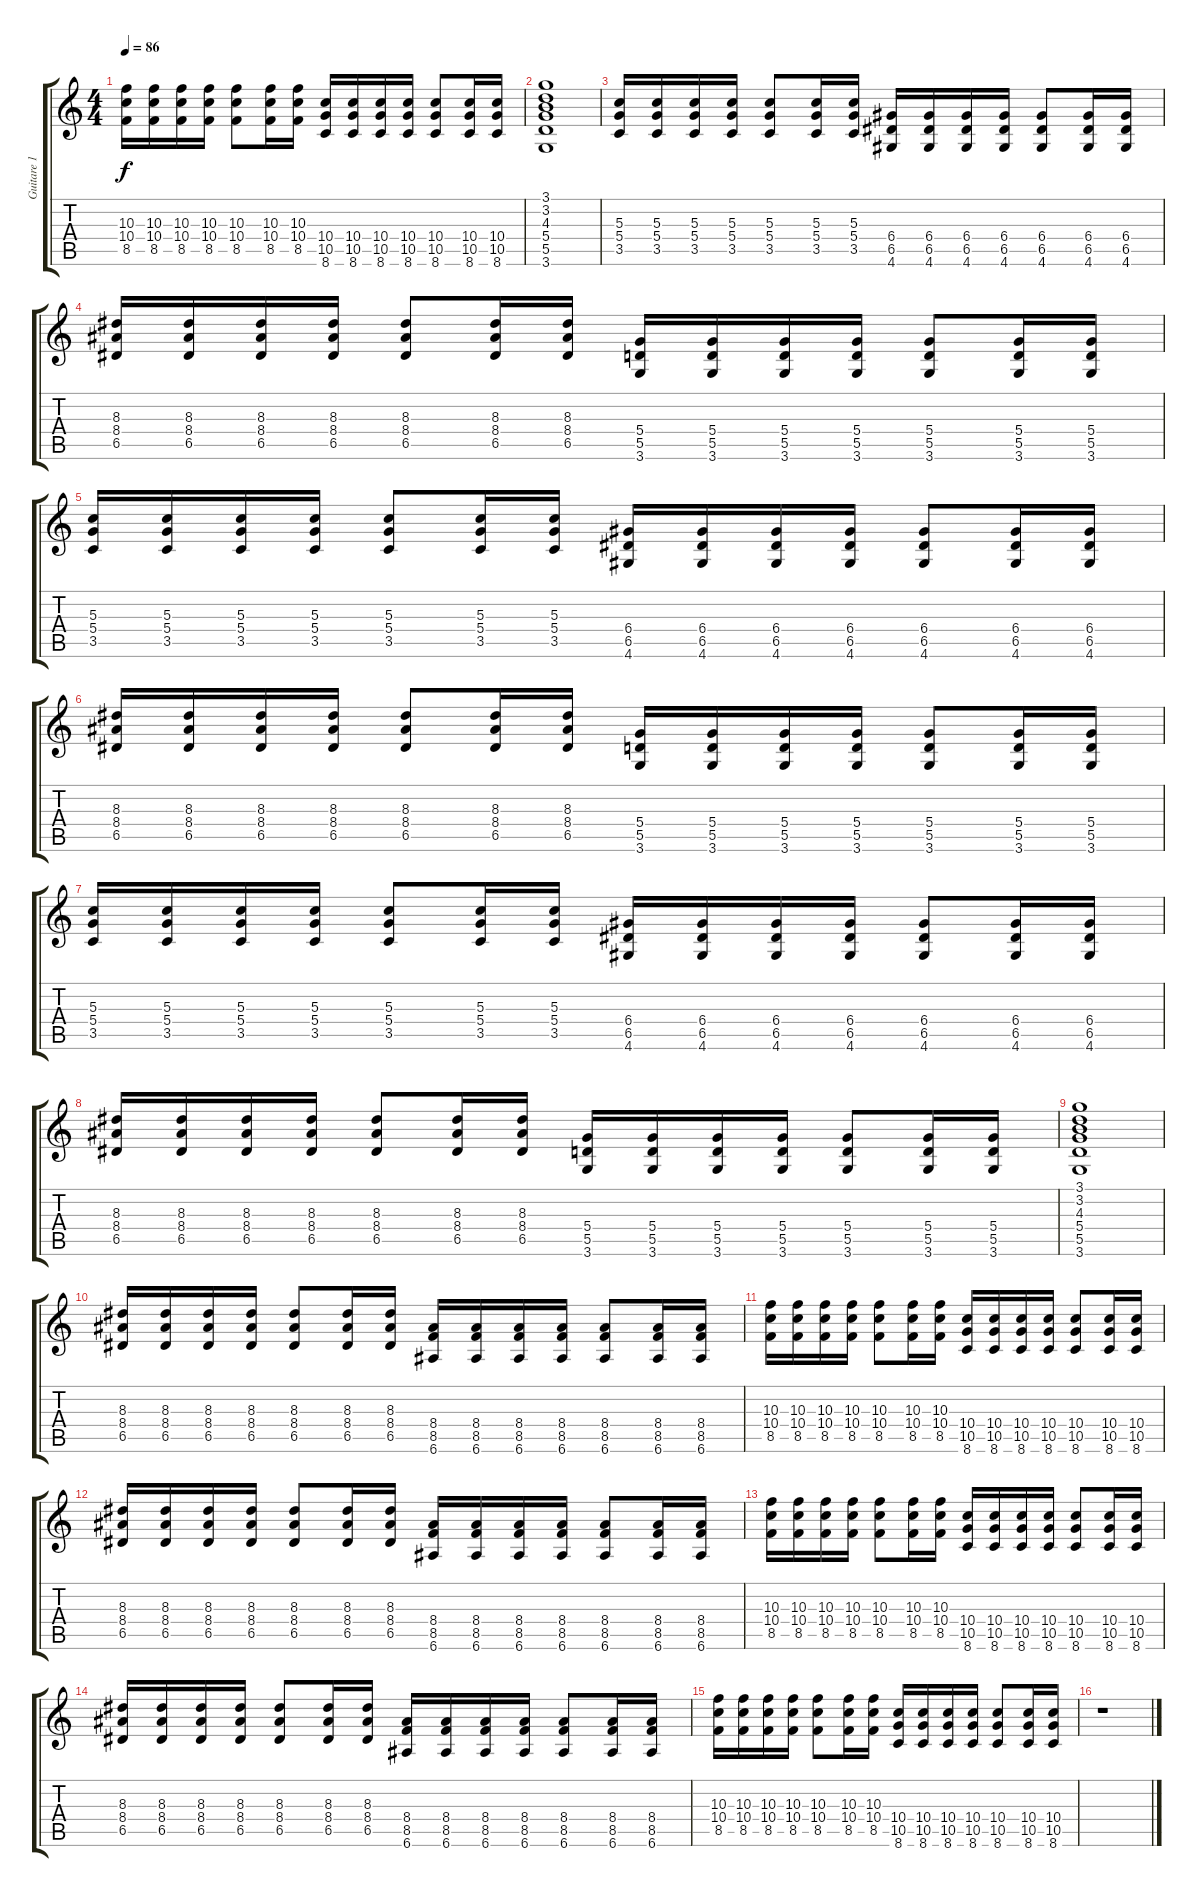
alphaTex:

\track ("Guitare 1" "Guitare 1") {instrument overdrivenguitar}
\staff {score tabs}
\tuning (E4 B3 G3 D3 A2 E2) {hide}
\ts (4 4)
\tempo 86
\clef g2
\ks c
(10.3 10.4 8.5).16{dy f} (10.3 10.4 8.5).16 (10.3 10.4 8.5).16 (10.3 10.4 8.5).16 (10.3 10.4 8.5).8 (10.3 10.4 8.5).16 (10.3 10.4 8.5).16 (10.4 10.5 8.6).16 (10.4 10.5 8.6).16 (10.4 10.5 8.6).16 (10.4 10.5 8.6).16 (10.4 10.5 8.6).8 (10.4 10.5 8.6).16 (10.4 10.5 8.6).16 |
(3.1 3.2 4.3 5.4 5.5 3.6).1 |
(5.3 5.4 3.5).16 (5.3 5.4 3.5).16 (5.3 5.4 3.5).16 (5.3 5.4 3.5).16 (5.3 5.4 3.5).8 (5.3 5.4 3.5).16 (5.3 5.4 3.5).16 (6.4 6.5 4.6).16 (6.4 6.5 4.6).16 (6.4 6.5 4.6).16 (6.4 6.5 4.6).16 (6.4 6.5 4.6).8 (6.4 6.5 4.6).16 (6.4 6.5 4.6).16 |
(8.3 8.4 6.5).16 (8.3 8.4 6.5).16 (8.3 8.4 6.5).16 (8.3 8.4 6.5).16 (8.3 8.4 6.5).8 (8.3 8.4 6.5).16 (8.3 8.4 6.5).16 (5.4 5.5 3.6).16 (5.4 5.5 3.6).16 (5.4 5.5 3.6).16 (5.4 5.5 3.6).16 (5.4 5.5 3.6).8 (5.4 5.5 3.6).16 (5.4 5.5 3.6).16 |
(5.3 5.4 3.5).16 (5.3 5.4 3.5).16 (5.3 5.4 3.5).16 (5.3 5.4 3.5).16 (5.3 5.4 3.5).8 (5.3 5.4 3.5).16 (5.3 5.4 3.5).16 (6.4 6.5 4.6).16 (6.4 6.5 4.6).16 (6.4 6.5 4.6).16 (6.4 6.5 4.6).16 (6.4 6.5 4.6).8 (6.4 6.5 4.6).16 (6.4 6.5 4.6).16 |
(8.3 8.4 6.5).16 (8.3 8.4 6.5).16 (8.3 8.4 6.5).16 (8.3 8.4 6.5).16 (8.3 8.4 6.5).8 (8.3 8.4 6.5).16 (8.3 8.4 6.5).16 (5.4 5.5 3.6).16 (5.4 5.5 3.6).16 (5.4 5.5 3.6).16 (5.4 5.5 3.6).16 (5.4 5.5 3.6).8 (5.4 5.5 3.6).16 (5.4 5.5 3.6).16 |
(5.3 5.4 3.5).16 (5.3 5.4 3.5).16 (5.3 5.4 3.5).16 (5.3 5.4 3.5).16 (5.3 5.4 3.5).8 (5.3 5.4 3.5).16 (5.3 5.4 3.5).16 (6.4 6.5 4.6).16 (6.4 6.5 4.6).16 (6.4 6.5 4.6).16 (6.4 6.5 4.6).16 (6.4 6.5 4.6).8 (6.4 6.5 4.6).16 (6.4 6.5 4.6).16 |
(8.3 8.4 6.5).16 (8.3 8.4 6.5).16 (8.3 8.4 6.5).16 (8.3 8.4 6.5).16 (8.3 8.4 6.5).8 (8.3 8.4 6.5).16 (8.3 8.4 6.5).16 (5.4 5.5 3.6).16 (5.4 5.5 3.6).16 (5.4 5.5 3.6).16 (5.4 5.5 3.6).16 (5.4 5.5 3.6).8 (5.4 5.5 3.6).16 (5.4 5.5 3.6).16 |
(3.1 3.2 4.3 5.4 5.5 3.6).1 |
(8.3 8.4 6.5).16 (8.3 8.4 6.5).16 (8.3 8.4 6.5).16 (8.3 8.4 6.5).16 (8.3 8.4 6.5).8 (8.3 8.4 6.5).16 (8.3 8.4 6.5).16 (8.4 8.5 6.6).16 (8.4 8.5 6.6).16 (8.4 8.5 6.6).16 (8.4 8.5 6.6).16 (8.4 8.5 6.6).8 (8.4 8.5 6.6).16 (8.4 8.5 6.6).16 |
(10.3 10.4 8.5).16 (10.3 10.4 8.5).16 (10.3 10.4 8.5).16 (10.3 10.4 8.5).16 (10.3 10.4 8.5).8 (10.3 10.4 8.5).16 (10.3 10.4 8.5).16 (10.4 10.5 8.6).16 (10.4 10.5 8.6).16 (10.4 10.5 8.6).16 (10.4 10.5 8.6).16 (10.4 10.5 8.6).8 (10.4 10.5 8.6).16 (10.4 10.5 8.6).16 |
(8.3 8.4 6.5).16 (8.3 8.4 6.5).16 (8.3 8.4 6.5).16 (8.3 8.4 6.5).16 (8.3 8.4 6.5).8 (8.3 8.4 6.5).16 (8.3 8.4 6.5).16 (8.4 8.5 6.6).16 (8.4 8.5 6.6).16 (8.4 8.5 6.6).16 (8.4 8.5 6.6).16 (8.4 8.5 6.6).8 (8.4 8.5 6.6).16 (8.4 8.5 6.6).16 |
(10.3 10.4 8.5).16 (10.3 10.4 8.5).16 (10.3 10.4 8.5).16 (10.3 10.4 8.5).16 (10.3 10.4 8.5).8 (10.3 10.4 8.5).16 (10.3 10.4 8.5).16 (10.4 10.5 8.6).16 (10.4 10.5 8.6).16 (10.4 10.5 8.6).16 (10.4 10.5 8.6).16 (10.4 10.5 8.6).8 (10.4 10.5 8.6).16 (10.4 10.5 8.6).16 |
(8.3 8.4 6.5).16 (8.3 8.4 6.5).16 (8.3 8.4 6.5).16 (8.3 8.4 6.5).16 (8.3 8.4 6.5).8 (8.3 8.4 6.5).16 (8.3 8.4 6.5).16 (8.4 8.5 6.6).16 (8.4 8.5 6.6).16 (8.4 8.5 6.6).16 (8.4 8.5 6.6).16 (8.4 8.5 6.6).8 (8.4 8.5 6.6).16 (8.4 8.5 6.6).16 |
(10.3 10.4 8.5).16 (10.3 10.4 8.5).16 (10.3 10.4 8.5).16 (10.3 10.4 8.5).16 (10.3 10.4 8.5).8 (10.3 10.4 8.5).16 (10.3 10.4 8.5).16 (10.4 10.5 8.6).16 (10.4 10.5 8.6).16 (10.4 10.5 8.6).16 (10.4 10.5 8.6).16 (10.4 10.5 8.6).8 (10.4 10.5 8.6).16 (10.4 10.5 8.6).16 |
r.1
